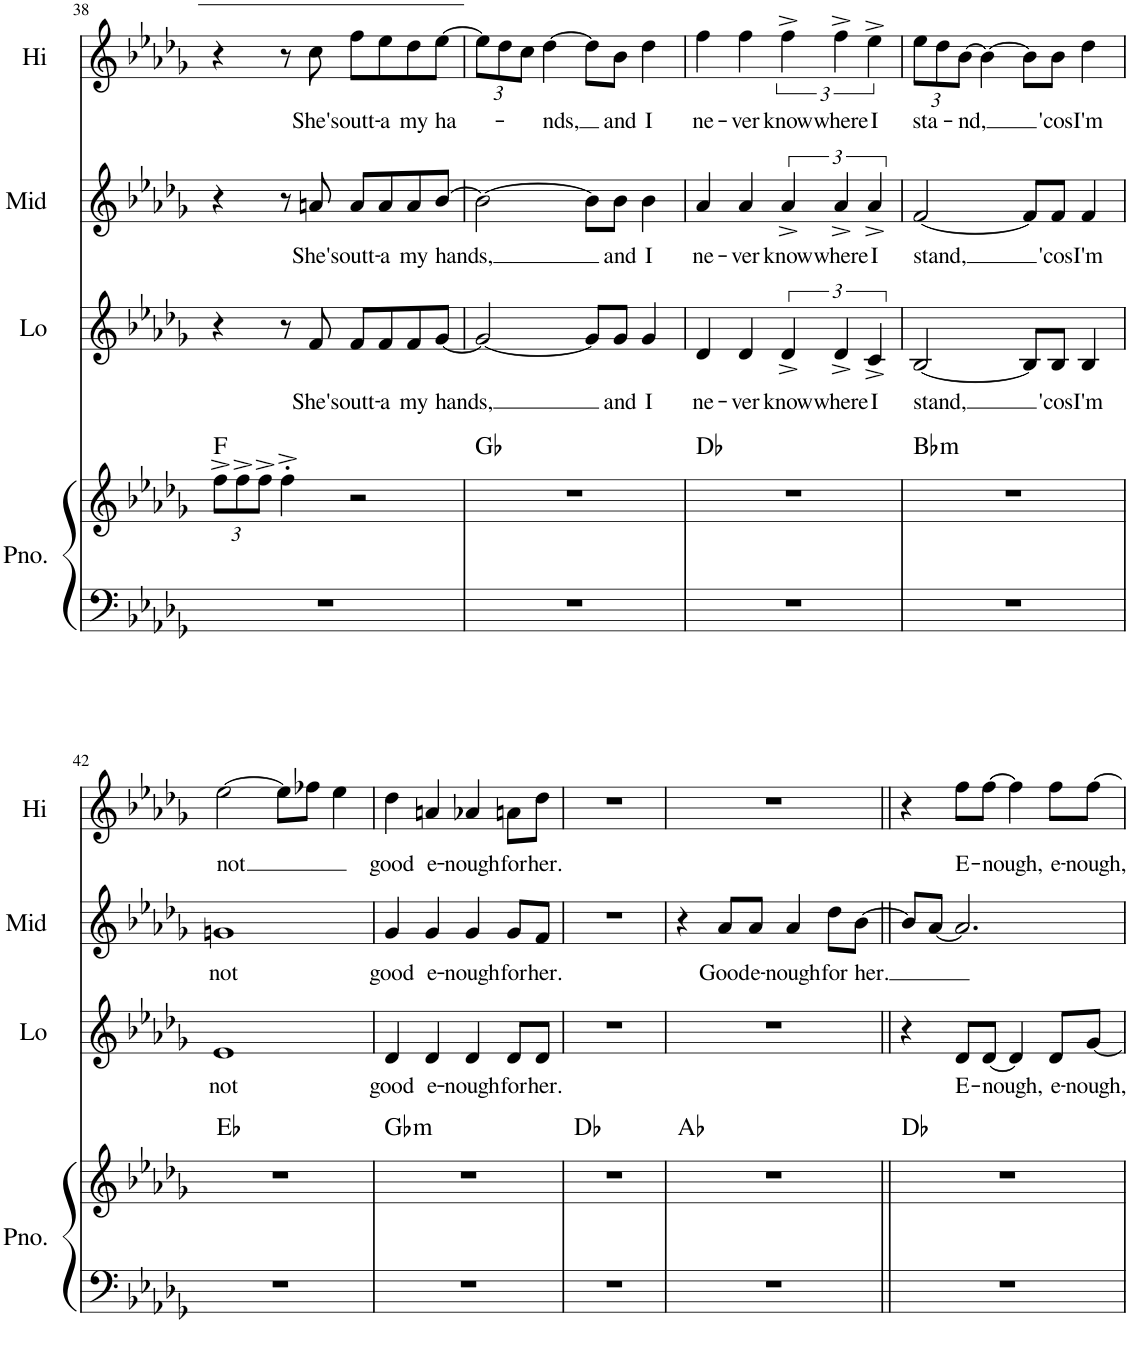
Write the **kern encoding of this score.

**kern	**harte	**kern	**text	**kern	**text	**kern	**text
*part4	*part4	*part3	*part3	*part2	*part2	*part1	*part1
*staff4	*	*staff3	*staff3	*staff2	*staff2	*staff1	*staff1
*I"Piano	*	*I"Low voices	*	*I"Middle voices	*	*I"High voices	*
*I'Pno.	*	*I'Lo	*	*I'Mid	*	*I'Hi	*
!!LO:PB:g=z
*clefG2	*	*clefG2	*	*clefG2	*	*clefG2	*
*k[b-e-a-d-g-]	*	*k[b-e-a-d-g-]	*	*k[b-e-a-d-g-]	*	*k[b-e-a-d-g-]	*
*M4/4	*	*M4/4	*	*M4/4	*	*M4/4	*
*Xbrackettup	*	*	*	*	*	*	*
=38	=38	=38	=38	=38	=38	=38	=38
12ff^\L	F:maj	4r	.	4r	.	4r	.
12ff^\	.	.	.	.	.	.	.
12ff^\J	.	.	.	.	.	.	.
4ff'^\	.	8r	.	8r	.	8r	.
!	!	!	!LO:LY:b	!	!LO:LY:b	!	!LO:LY:b
.	.	8f/	She's	8an/	She's	8cc\	She's
!	!	!	!LO:LY:b	!	!LO:LY:b	!	!LO:LY:b
2r	.	8f/L	outt-	8a/L	outt-	8ff\L	outt-
!	!	!	!LO:LY:b	!	!LO:LY:b	!	!LO:LY:b
.	.	8f/	-a	8a/	-a	8ee-\	-a
!	!	!	!LO:LY:b	!	!LO:LY:b	!	!LO:LY:b
.	.	8f/	my	8a/	my	8dd-\	my
!	!	!	!LO:LY:b	!	!LO:LY:b	!	!LO:LY:b
.	.	[8g-/J	hands,	[8b-/J	hands,	[8ee-\J	ha-
=39	=39	=39	=39	=39	=39	=39	=39
*	*	*	*	*	*	*Xbrackettup	*
1r	Gb:maj	2g-/_	.	2b-\_	.	12ee-\L]	.
.	.	.	.	.	.	12dd-\	.
.	.	.	.	.	.	12cc\J	.
!	!	!	!	!	!	!	!LO:LY:b
.	.	.	.	.	.	[4dd-\	-nds,
.	.	8g-/L]	.	8b-\L]	.	8dd-\L]	.
!	!	!	!LO:LY:b	!	!LO:LY:b	!	!LO:LY:b
.	.	8g-/J	and	8b-\J	and	8b-\J	and
!	!	!	!LO:LY:b	!	!LO:LY:b	!	!LO:LY:b
.	.	4g-/	I	4b-\	I	4dd-\	I
=40	=40	=40	=40	=40	=40	=40	=40
!	!	!	!LO:LY:b	!	!LO:LY:b	!	!LO:LY:b
1r	Db:maj	4d-/	ne-	4a-/	ne-	4ff\	ne-
!	!	!	!LO:LY:b	!	!LO:LY:b	!	!LO:LY:b
.	.	4d-/	-ver	4a-/	-ver	4ff\	-ver
!	!	!	!LO:LY:b	!	!LO:LY:b	!	!
*	*	*	*	*	*	*brackettup	*
!	!	!	!	!	!	!	!LO:LY:b
.	.	6d-^/	know	6a-^/	know	6ff^\	know
!	!	!	!LO:LY:b	!	!LO:LY:b	!	!LO:LY:b
.	.	6d-^/	where	6a-^/	where	6ff^\	where
!	!	!	!LO:LY:b	!	!LO:LY:b	!	!LO:LY:b
.	.	6c^/	I	6a-^/	I	6ee-^\	I
=41	=41	=41	=41	=41	=41	=41	=41
!	!	!	!LO:LY:b	!	!LO:LY:b	!	!
*	*	*	*	*	*	*Xbrackettup	*
!	!LO:H:kt=m	!	!	!	!	!	!LO:LY:b
1r	Bb:min	[2B-/	stand,	[2f/	stand,	12ee-\L	sta-
.	.	.	.	.	.	12dd-\	.
!	!	!	!	!	!	!	!LO:LY:b
.	.	.	.	.	.	[12b-\J	-nd,
.	.	.	.	.	.	4b-\_	.
.	.	8B-/L]	.	8f/L]	.	8b-\L]	.
!	!	!	!LO:LY:b	!	!LO:LY:b	!	!LO:LY:b
.	.	8B-/J	'cos	8f/J	'cos	8b-\J	'cos
!	!	!	!LO:LY:b	!	!LO:LY:b	!	!LO:LY:b
.	.	4B-/	I'm	4f/	I'm	4dd-\	I'm
!!LO:LB:g=z
=42	=42	=42	=42	=42	=42	=42	=42
!	!	!	!LO:LY:b	!	!LO:LY:b	!	!LO:LY:b
1r	Eb:maj	1e-	not	1gn	not	[2ee-\	not
.	.	.	.	.	.	8ee-\L]	.
.	.	.	.	.	.	8ff-X\J	.
.	.	.	.	.	.	4ee-\	.
=43	=43	=43	=43	=43	=43	=43	=43
!	!LO:H:kt=m	!	!LO:LY:b	!	!LO:LY:b	!	!LO:LY:b
1r	Gb:min	4d-/	good	4g-/	good	4dd-\	good
!	!	!	!LO:LY:b	!	!LO:LY:b	!	!LO:LY:b
.	.	4d-/	e-	4g-/	e-	4an/	e-
!	!	!	!LO:LY:b	!	!LO:LY:b	!	!LO:LY:b
.	.	4d-/	-nough	4g-/	-nough	4a-X/	-nough
!	!	!	!LO:LY:b	!	!LO:LY:b	!	!LO:LY:b
.	.	8d-/L	for	8g-/L	for	8an\L	for
!	!	!	!LO:LY:b	!	!LO:LY:b	!	!LO:LY:b
.	.	8d-/J	her.	8f/J	her.	8dd-\J	her.
=44	=44	=44	=44	=44	=44	=44	=44
1r	Db:maj	1r	.	1r	.	1r	.
=45	=45	=45	=45	=45	=45	=45	=45
1r	Ab:maj	1r	.	4r	.	1r	.
!	!	!	!	!	!LO:LY:b	!	!
.	.	.	.	8a-/L	Good	.	.
!	!	!	!	!	!LO:LY:b	!	!
.	.	.	.	8a-/J	e-	.	.
!	!	!	!	!	!LO:LY:b	!	!
.	.	.	.	4a-/	-nough	.	.
!	!	!	!	!	!LO:LY:b	!	!
.	.	.	.	8dd-\L	for	.	.
!	!	!	!	!	!LO:LY:b	!	!
.	.	.	.	[8b-\J	her.	.	.
=46||	=46||	=46||	=46||	=46||	=46||	=46||	=46||
1r	Db:maj	4r	.	8b-/L]	.	4r	.
.	.	.	.	[8a-/J	.	.	.
!	!	!	!LO:LY:b	!	!	!	!LO:LY:b
.	.	8d-/L	E-	2.a-/]	.	8ff\L	E-
!	!	!	!LO:LY:b	!	!	!	!LO:LY:b
.	.	[8d-/J	-nough,	.	.	[8ff\J	-nough,
.	.	4d-/]	.	.	.	4ff\]	.
!	!	!	!LO:LY:b	!	!	!	!LO:LY:b
.	.	8d-/L	e-	.	.	8ff\L	e-
!	!	!	!LO:LY:b	!	!	!	!LO:LY:b
.	.	[8g-/J	-nough,	.	.	[8ff\J	-nough,
=	=	=	=	=	=	=	=
*-	*-	*-	*-	*-	*-	*-	*-
